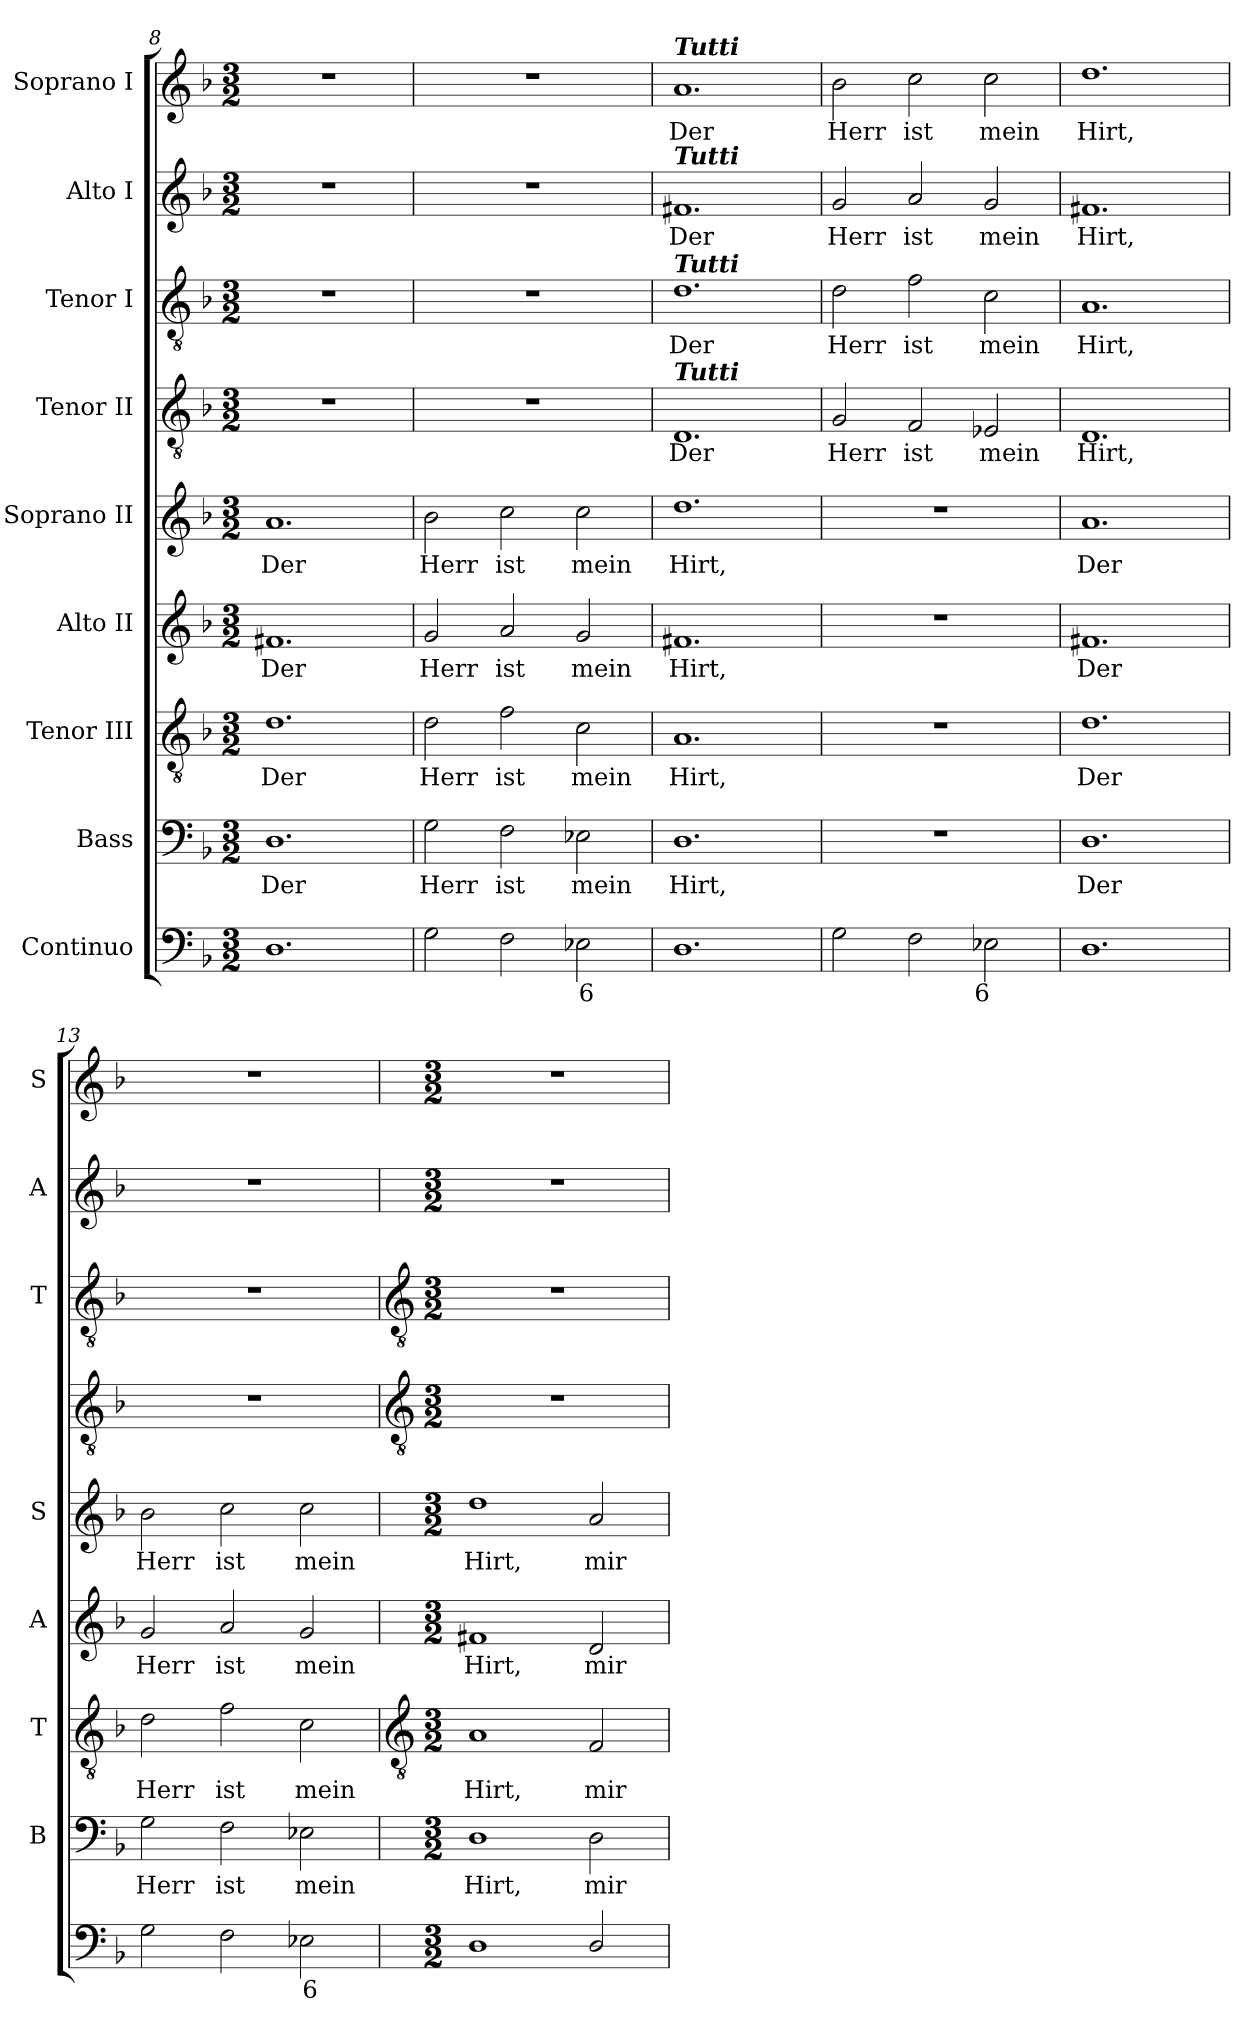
**kern	**text	**kern	**text	**kern	**text	**kern	**text	**kern	**text	**kern	**text	**kern	**text	**kern	**text	**kern	**text
*part9	*part9	*part8	*part8	*part7	*part7	*part6	*part6	*part5	*part5	*part4	*part4	*part3	*part3	*part2	*part2	*part1	*part1
*staff9	*staff9	*staff8	*staff8	*staff7	*staff7	*staff6	*staff6	*staff5	*staff5	*staff4	*staff4	*staff3	*staff3	*staff2	*staff2	*staff1	*staff1
*I"Continuo	*	*I"Bass	*	*I"Tenor III	*	*I"Alto II	*	*I"Soprano II	*	*I"Tenor II	*	*I"Tenor I	*	*I"Alto I	*	*I"Soprano I	*
*	*	*I'B	*	*I'T	*	*I'A	*	*I'S	*	*	*	*I'T	*	*I'A	*	*I'S	*
*clefF4	*	*clefF4	*	*clefGv2	*	*clefG2	*	*clefG2	*	*clefGv2	*	*clefGv2	*	*clefG2	*	*clefG2	*
*k[b-]	*	*k[b-]	*	*k[b-]	*	*k[b-]	*	*k[b-]	*	*k[b-]	*	*k[b-]	*	*k[b-]	*	*k[b-]	*
*F:	*	*F:	*	*F:	*	*F:	*	*F:	*	*F:	*	*F:	*	*F:	*	*F:	*
*M3/2	*	*M3/2	*	*M3/2	*	*M3/2	*	*M3/2	*	*M3/2	*	*M3/2	*	*M3/2	*	*M3/2	*
=8	=8	=8	=8	=8	=8	=8	=8	=8	=8	=8	=8	=8	=8	=8	=8	=8	=8
!	!	!	!LO:LY:b	!	!LO:LY:b	!	!LO:LY:b	!	!LO:LY:b	!LO:N:vis=1	!	!LO:N:vis=1	!	!LO:N:vis=1	!	!LO:N:vis=1	!
1.D	.	1.D	Der	1.d	Der	1.f#X	Der	1.a	Der	1.r	.	1.r	.	1.r	.	1.r	.
=9	=9	=9	=9	=9	=9	=9	=9	=9	=9	=9	=9	=9	=9	=9	=9	=9	=9
!	!	!	!LO:LY:b	!	!LO:LY:b	!	!LO:LY:b	!	!LO:LY:b	!LO:N:vis=1	!	!LO:N:vis=1	!	!LO:N:vis=1	!	!LO:N:vis=1	!
2G	.	2G	Herr	2d	Herr	2g	Herr	2b-	Herr	1.r	.	1.r	.	1.r	.	1.r	.
!	!	!	!LO:LY:b	!	!LO:LY:b	!	!LO:LY:b	!	!LO:LY:b	!	!	!	!	!	!	!	!
2F	.	2F	ist	2f	ist	2a	ist	2cc	ist	.	.	.	.	.	.	.	.
!	!LO:LY:b	!	!LO:LY:b	!	!LO:LY:b	!	!LO:LY:b	!	!LO:LY:b	!	!	!	!	!	!	!	!
2E-X	6	2E-X	mein	2c	mein	2g	mein	2cc	mein	.	.	.	.	.	.	.	.
=10	=10	=10	=10	=10	=10	=10	=10	=10	=10	=10	=10	=10	=10	=10	=10	=10	=10
!	!	!	!	!	!	!	!	!	!	!	!	!	!	!	!	!LO:TX:a:Bi:t=Tutti	!
!	!	!	!	!	!	!	!	!	!	!	!	!	!	!LO:TX:a:Bi:t=Tutti	!	!	!
!	!	!	!	!	!	!	!	!	!	!	!	!LO:TX:a:Bi:t=Tutti	!	!	!	!	!
!	!	!	!	!	!	!	!	!	!	!LO:TX:a:Bi:t=Tutti	!	!	!	!	!	!	!
!	!	!	!LO:LY:b	!	!LO:LY:b	!	!LO:LY:b	!	!LO:LY:b	!	!LO:LY:b	!	!LO:LY:b	!	!LO:LY:b	!	!LO:LY:b
1.D	.	1.D	Hirt,	1.A	Hirt,	1.f#X	Hirt,	1.dd	Hirt,	1.D	Der	1.d	Der	1.f#X	Der	1.a	Der
=11	=11	=11	=11	=11	=11	=11	=11	=11	=11	=11	=11	=11	=11	=11	=11	=11	=11
!	!	!LO:N:vis=1	!	!LO:N:vis=1	!	!LO:N:vis=1	!	!LO:N:vis=1	!	!	!LO:LY:b	!	!LO:LY:b	!	!LO:LY:b	!	!LO:LY:b
2G	.	1.r	.	1.r	.	1.r	.	1.r	.	2G	Herr	2d	Herr	2g	Herr	2b-	Herr
!	!	!	!	!	!	!	!	!	!	!	!LO:LY:b	!	!LO:LY:b	!	!LO:LY:b	!	!LO:LY:b
2F	.	.	.	.	.	.	.	.	.	2F	ist	2f	ist	2a	ist	2cc	ist
!	!LO:LY:b	!	!	!	!	!	!	!	!	!	!LO:LY:b	!	!LO:LY:b	!	!LO:LY:b	!	!LO:LY:b
2E-X	6	.	.	.	.	.	.	.	.	2E-X	mein	2c	mein	2g	mein	2cc	mein
=12	=12	=12	=12	=12	=12	=12	=12	=12	=12	=12	=12	=12	=12	=12	=12	=12	=12
!	!	!	!LO:LY:b	!	!LO:LY:b	!	!LO:LY:b	!	!LO:LY:b	!	!LO:LY:b	!	!LO:LY:b	!	!LO:LY:b	!	!LO:LY:b
1.D	.	1.D	Der	1.d	Der	1.f#X	Der	1.a	Der	1.D	Hirt,	1.A	Hirt,	1.f#X	Hirt,	1.dd	Hirt,
=13	=13	=13	=13	=13	=13	=13	=13	=13	=13	=13	=13	=13	=13	=13	=13	=13	=13
!	!	!	!LO:LY:b	!	!LO:LY:b	!	!LO:LY:b	!	!LO:LY:b	!LO:N:vis=1	!	!LO:N:vis=1	!	!LO:N:vis=1	!	!LO:N:vis=1	!
2G	.	2G	Herr	2d	Herr	2g	Herr	2b-	Herr	1.r	.	1.r	.	1.r	.	1.r	.
!	!	!	!LO:LY:b	!	!LO:LY:b	!	!LO:LY:b	!	!LO:LY:b	!	!	!	!	!	!	!	!
2F	.	2F	ist	2f	ist	2a	ist	2cc	ist	.	.	.	.	.	.	.	.
!	!LO:LY:b	!	!LO:LY:b	!	!LO:LY:b	!	!LO:LY:b	!	!LO:LY:b	!	!	!	!	!	!	!	!
2E-X	6	2E-X	mein	2c	mein	2g	mein	2cc	mein	.	.	.	.	.	.	.	.
!!LO:LB:g=z
=14	=14	=14	=14	=14	=14	=14	=14	=14	=14	=14	=14	=14	=14	=14	=14	=14	=14
*	*	*	*	*clefGv2	*	*	*	*	*	*clefGv2	*	*clefGv2	*	*	*	*	*
*M3/2	*	*M3/2	*	*M3/2	*	*M3/2	*	*M3/2	*	*M3/2	*	*M3/2	*	*M3/2	*	*M3/2	*
!	!	!	!LO:LY:b	!	!LO:LY:b	!	!LO:LY:b	!	!LO:LY:b	!LO:N:vis=1	!	!LO:N:vis=1	!	!LO:N:vis=1	!	!LO:N:vis=1	!
1D	.	1D	Hirt,	1A	Hirt,	1f#X	Hirt,	1dd	Hirt,	1.r	.	1.r	.	1.r	.	1.r	.
!	!	!	!LO:LY:b	!	!LO:LY:b	!	!LO:LY:b	!	!LO:LY:b	!	!	!	!	!	!	!	!
2D/	.	2D	mir	2F	mir	2d	mir	2a	mir	.	.	.	.	.	.	.	.
=	=	=	=	=	=	=	=	=	=	=	=	=	=	=	=	=	=
*-	*-	*-	*-	*-	*-	*-	*-	*-	*-	*-	*-	*-	*-	*-	*-	*-	*-
